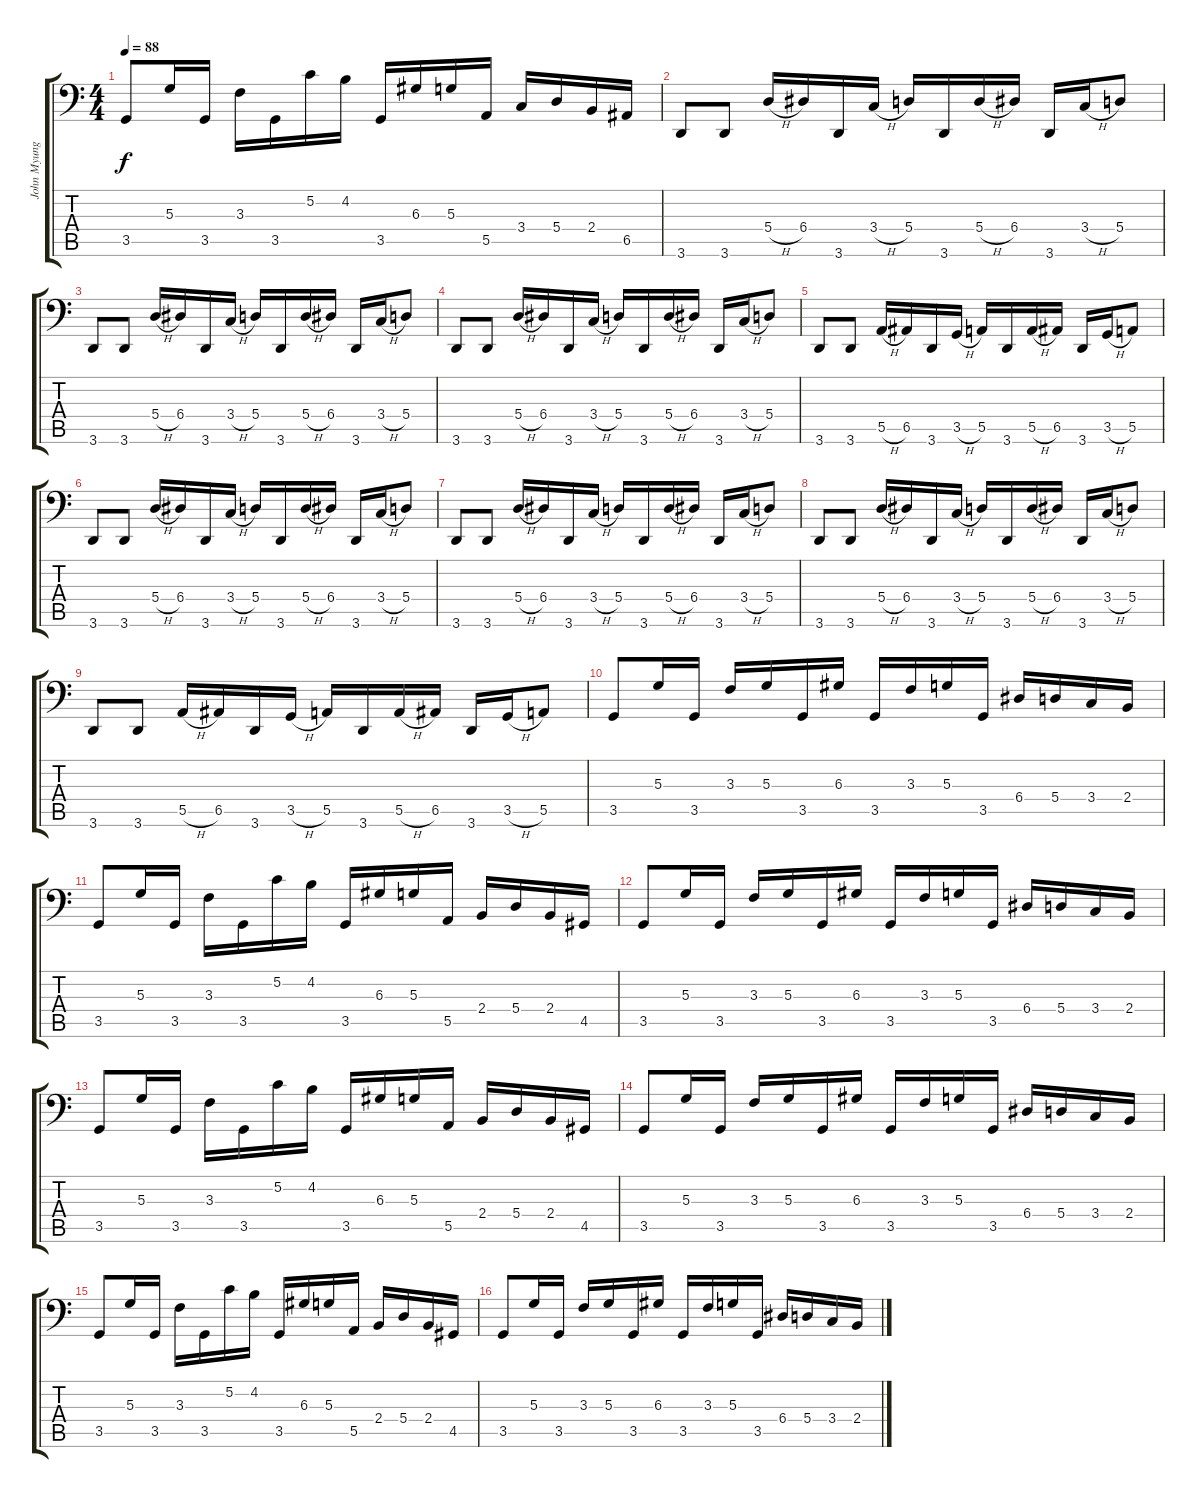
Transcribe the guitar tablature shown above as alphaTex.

\track ("John Myung" "John Myung") {instrument electricbassfinger}
\staff {score tabs}
\tuning (C3 G2 D2 A1 E1 B0) {hide}
\ts (4 4)
\tempo 88
\clef f4
\ks c
3.5.8{dy f} 5.3.16 3.5.16 3.3.16 3.5.16 5.2.16 4.2.16 3.5.16 6.3.16 5.3.16 5.5.16 3.4.16 5.4.16 2.4.16 6.5.16 |
3.6.8{volume 13} 3.6.8 5.4{h}.16 6.4.16 3.6.16 3.4{h}.16 5.4.16 3.6.16 5.4{h}.16 6.4.16 3.6.16 3.4{h}.16 5.4.8 |
3.6.8 3.6.8 5.4{h}.16 6.4.16 3.6.16 3.4{h}.16 5.4.16 3.6.16 5.4{h}.16 6.4.16 3.6.16 3.4{h}.16 5.4.8 |
3.6.8 3.6.8 5.4{h}.16 6.4.16 3.6.16 3.4{h}.16 5.4.16 3.6.16 5.4{h}.16 6.4.16 3.6.16 3.4{h}.16 5.4.8 |
3.6.8 3.6.8 5.5{h}.16 6.5.16 3.6.16 3.5{h}.16 5.5.16 3.6.16 5.5{h}.16 6.5.16 3.6.16 3.5{h}.16 5.5.8 |
3.6.8 3.6.8 5.4{h}.16 6.4.16 3.6.16 3.4{h}.16 5.4.16 3.6.16 5.4{h}.16 6.4.16 3.6.16 3.4{h}.16 5.4.8 |
3.6.8 3.6.8 5.4{h}.16 6.4.16 3.6.16 3.4{h}.16 5.4.16 3.6.16 5.4{h}.16 6.4.16 3.6.16 3.4{h}.16 5.4.8 |
3.6.8 3.6.8 5.4{h}.16 6.4.16 3.6.16 3.4{h}.16 5.4.16 3.6.16 5.4{h}.16 6.4.16 3.6.16 3.4{h}.16 5.4.8 |
3.6.8 3.6.8 5.5{h}.16 6.5.16 3.6.16 3.5{h}.16 5.5.16 3.6.16 5.5{h}.16 6.5.16 3.6.16 3.5{h}.16 5.5.8 |
3.5.8 5.3.16 3.5.16 3.3.16 5.3.16 3.5.16 6.3.16 3.5.16 3.3.16 5.3.16 3.5.16 6.4.16 5.4.16 3.4.16 2.4.16 |
3.5.8 5.3.16 3.5.16 3.3.16 3.5.16 5.2.16 4.2.16 3.5.16 6.3.16 5.3.16 5.5.16 2.4.16 5.4.16 2.4.16 4.5.16 |
3.5.8 5.3.16 3.5.16 3.3.16 5.3.16 3.5.16 6.3.16 3.5.16 3.3.16 5.3.16 3.5.16 6.4.16 5.4.16 3.4.16 2.4.16 |
3.5.8 5.3.16 3.5.16 3.3.16 3.5.16 5.2.16 4.2.16 3.5.16 6.3.16 5.3.16 5.5.16 2.4.16 5.4.16 2.4.16 4.5.16 |
3.5.8 5.3.16 3.5.16 3.3.16 5.3.16 3.5.16 6.3.16 3.5.16 3.3.16 5.3.16 3.5.16 6.4.16 5.4.16 3.4.16 2.4.16 |
3.5.8 5.3.16 3.5.16 3.3.16 3.5.16 5.2.16 4.2.16 3.5.16 6.3.16 5.3.16 5.5.16 2.4.16 5.4.16 2.4.16 4.5.16 |
3.5.8 5.3.16 3.5.16 3.3.16 5.3.16 3.5.16 6.3.16 3.5.16 3.3.16 5.3.16 3.5.16 6.4.16 5.4.16 3.4.16 2.4.16
